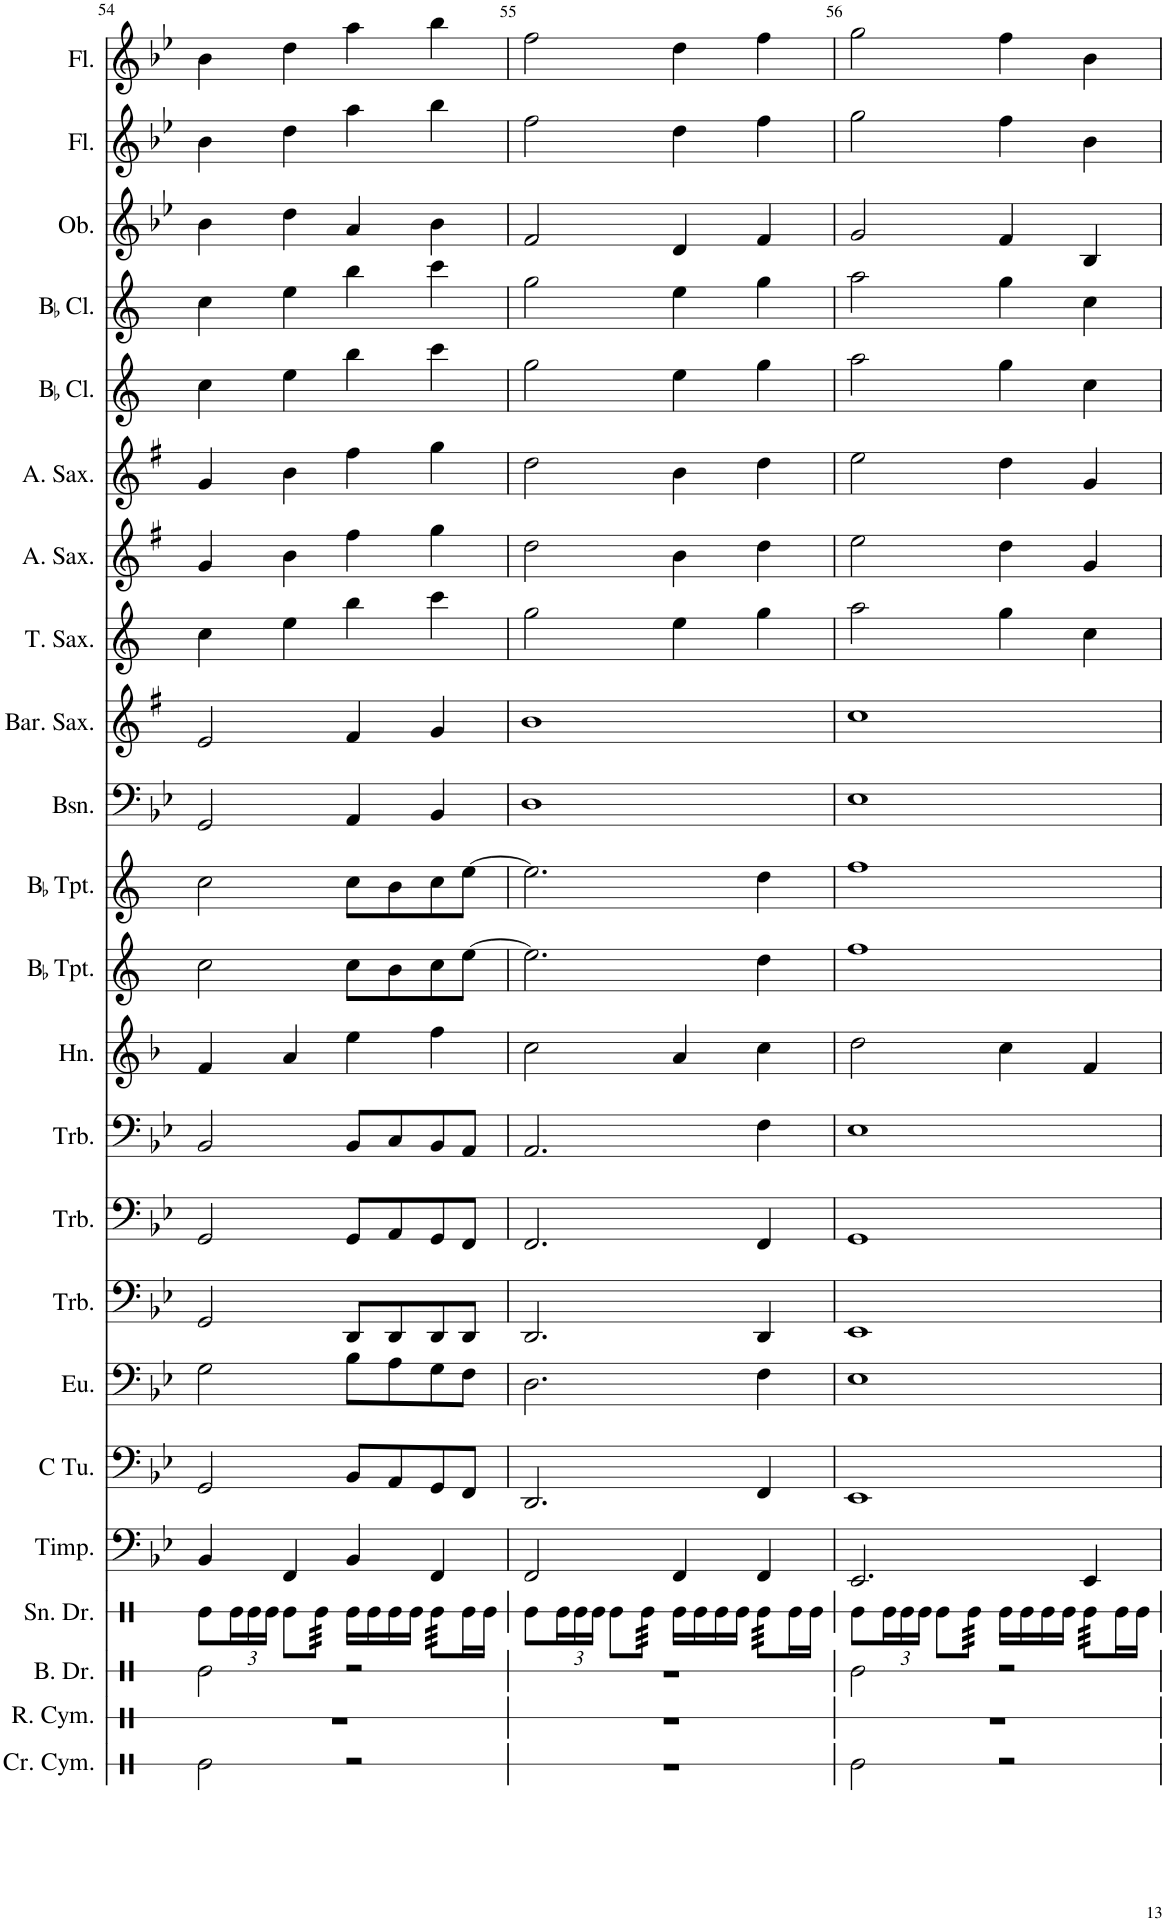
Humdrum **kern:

**kern	**kern	**kern	**kern	**kern	**kern	**kern	**kern	**kern	**kern	**kern	**kern	**kern	**kern	**kern	**kern	**kern	**kern	**kern	**kern	**kern	**kern	**kern
*part23	*part22	*part21	*part20	*part19	*part18	*part17	*part16	*part15	*part14	*part13	*part12	*part11	*part10	*part9	*part8	*part7	*part6	*part5	*part4	*part3	*part2	*part1
*staff23	*staff22	*staff21	*staff20	*staff19	*staff18	*staff17	*staff16	*staff15	*staff14	*staff13	*staff12	*staff11	*staff10	*staff9	*staff8	*staff7	*staff6	*staff5	*staff4	*staff3	*staff2	*staff1
*I"Crash Cymbal	*I"Ride Cymbal	*I"Bass Drum	*I"Snare Drum	*I"Timpani	*I"C Tuba	*I"Euphonium	*I"Trombone 3	*I"Trombone 2	*I"Trombone 1	*I"Horn	*I"BaccidentalFlat Trumpet	*I"BaccidentalFlat Trumpet	*I"Bassoon	*I"Baritone Saxophone	*I"Tenor Saxophone	*I"Alto Saxophone	*I"Alto Saxophone	*I"BaccidentalFlat Clarinet	*I"BaccidentalFlat Clarinet	*I"Oboe	*I"Flute	*I"Flute
*I'Cr. Cym.	*I'R. Cym.	*I'B. Dr.	*I'Sn. Dr.	*I'Timp.	*I'C Tu.	*I'Eu.	*I'Trb.	*I'Trb.	*I'Trb.	*I'Hn.	*I'BaccidentalFlat Tpt.	*I'BaccidentalFlat Tpt.	*I'Bsn.	*I'Bar. Sax.	*I'T. Sax.	*I'A. Sax.	*I'A. Sax.	*I'BaccidentalFlat Cl.	*I'BaccidentalFlat Cl.	*I'Ob.	*I'Fl.	*I'Fl.
!!LO:PB:g=z
*clefX	*clefX	*clefX	*clefX	*clefF4	*clefF4	*clefF4	*clefF4	*clefF4	*clefF4	*clefG2	*clefG2	*clefG2	*clefF4	*clefG2	*clefG2	*clefG2	*clefG2	*clefG2	*clefG2	*clefG2	*clefG2	*clefG2
*	*	*	*	*	*	*	*	*	*	*Trd4c7	*Trd1c2	*Trd1c2	*	*Trd12c21	*Trd8c14	*Trd5c9	*Trd5c9	*Trd1c2	*Trd1c2	*	*	*
*k[]	*k[]	*k[]	*k[]	*k[b-e-]	*k[b-e-]	*k[b-e-]	*k[b-e-]	*k[b-e-]	*k[b-e-]	*k[b-]	*k[]	*k[]	*k[b-e-]	*k[f#]	*k[]	*k[f#]	*k[f#]	*k[]	*k[]	*k[b-e-]	*k[b-e-]	*k[b-e-]
*M4/4	*M4/4	*M4/4	*M4/4	*M4/4	*M4/4	*M4/4	*M4/4	*M4/4	*M4/4	*M4/4	*M4/4	*M4/4	*M4/4	*M4/4	*M4/4	*M4/4	*M4/4	*M4/4	*M4/4	*M4/4	*M4/4	*M4/4
=54	=54	=54	=54	=54	=54	=54	=54	=54	=54	=54	=54	=54	=54	=54	=54	=54	=54	=54	=54	=54	=54	=54
2Re\	1r	2Re\	8Re\L	4BB-/	2GG/	2G\	2GG/	2GG/	2BB-/	4f/	2cc\	2cc\	2GG/	2e/	4cc\	4g/	4g/	4cc\	4cc\	4b-\	4b-\	4b-\
*	*	*	*Xbrackettup	*	*	*	*	*	*	*	*	*	*	*	*	*	*	*	*	*	*	*
.	.	.	24Re\L	.	.	.	.	.	.	.	.	.	.	.	.	.	.	.	.	.	.	.
.	.	.	24Re\	.	.	.	.	.	.	.	.	.	.	.	.	.	.	.	.	.	.	.
.	.	.	24Re\JJ	.	.	.	.	.	.	.	.	.	.	.	.	.	.	.	.	.	.	.
.	.	.	8Re\L	4FF/	.	.	.	.	.	4a/	.	.	.	.	4ee\	4b\	4b\	4ee\	4ee\	4dd\	4dd\	4dd\
*	*	*	*tremolo	*	*	*	*	*	*	*	*	*	*	*	*	*	*	*	*	*	*	*
.	.	.	64Re\	.	.	.	.	.	.	.	.	.	.	.	.	.	.	.	.	.	.	.
.	.	.	64Re\	.	.	.	.	.	.	.	.	.	.	.	.	.	.	.	.	.	.	.
.	.	.	64Re\	.	.	.	.	.	.	.	.	.	.	.	.	.	.	.	.	.	.	.
.	.	.	64Re\	.	.	.	.	.	.	.	.	.	.	.	.	.	.	.	.	.	.	.
.	.	.	64Re\	.	.	.	.	.	.	.	.	.	.	.	.	.	.	.	.	.	.	.
.	.	.	64Re\	.	.	.	.	.	.	.	.	.	.	.	.	.	.	.	.	.	.	.
.	.	.	64Re\	.	.	.	.	.	.	.	.	.	.	.	.	.	.	.	.	.	.	.
.	.	.	64Re\JJJJ	.	.	.	.	.	.	.	.	.	.	.	.	.	.	.	.	.	.	.
*	*	*	*Xtremolo	*	*	*	*	*	*	*	*	*	*	*	*	*	*	*	*	*	*	*
2r	.	2r	16Re\LL	4BB-/	8BB-/L	8B-\L	8DD/L	8GG/L	8BB-/L	4ee\	8cc\L	8cc\L	4AA/	4f#/	4bb\	4ff#\	4ff#\	4bb\	4bb\	4a/	4aa\	4aa\
.	.	.	16Re\	.	.	.	.	.	.	.	.	.	.	.	.	.	.	.	.	.	.	.
.	.	.	16Re\	.	8AA/	8A\	8DD/	8AA/	8C/	.	8b\	8b\	.	.	.	.	.	.	.	.	.	.
.	.	.	16Re\JJ	.	.	.	.	.	.	.	.	.	.	.	.	.	.	.	.	.	.	.
*	*	*	*tremolo	*	*	*	*	*	*	*	*	*	*	*	*	*	*	*	*	*	*	*
.	.	.	64Re\LLLL	4FF/	8GG/	8G\	8DD/	8GG/	8BB-/	4ff\	8cc\	8cc\	4BB-/	4g/	4ccc\	4gg\	4gg\	4ccc\	4ccc\	4b-\	4bb-\	4bb-\
.	.	.	64Re\	.	.	.	.	.	.	.	.	.	.	.	.	.	.	.	.	.	.	.
.	.	.	64Re\	.	.	.	.	.	.	.	.	.	.	.	.	.	.	.	.	.	.	.
.	.	.	64Re\	.	.	.	.	.	.	.	.	.	.	.	.	.	.	.	.	.	.	.
.	.	.	64Re\	.	.	.	.	.	.	.	.	.	.	.	.	.	.	.	.	.	.	.
.	.	.	64Re\	.	.	.	.	.	.	.	.	.	.	.	.	.	.	.	.	.	.	.
.	.	.	64Re\	.	.	.	.	.	.	.	.	.	.	.	.	.	.	.	.	.	.	.
.	.	.	64Re\	.	.	.	.	.	.	.	.	.	.	.	.	.	.	.	.	.	.	.
*	*	*	*Xtremolo	*	*	*	*	*	*	*	*	*	*	*	*	*	*	*	*	*	*	*
.	.	.	16Re\L	.	8FF/J	8F\J	8DD/J	8FF/J	8AA/J	.	[8ee\J	[8ee\J	.	.	.	.	.	.	.	.	.	.
.	.	.	16Re\JJ	.	.	.	.	.	.	.	.	.	.	.	.	.	.	.	.	.	.	.
=55	=55	=55	=55	=55	=55	=55	=55	=55	=55	=55	=55	=55	=55	=55	=55	=55	=55	=55	=55	=55	=55	=55
1r	1r	1r	8Re\L	2FF/	2.DD/	2.D\	2.DD/	2.FF/	2.AA/	2cc\	2.ee\]	2.ee\]	1D	1b	2gg\	2dd\	2dd\	2gg\	2gg\	2f/	2ff\	2ff\
.	.	.	24Re\L	.	.	.	.	.	.	.	.	.	.	.	.	.	.	.	.	.	.	.
.	.	.	24Re\	.	.	.	.	.	.	.	.	.	.	.	.	.	.	.	.	.	.	.
.	.	.	24Re\JJ	.	.	.	.	.	.	.	.	.	.	.	.	.	.	.	.	.	.	.
.	.	.	8Re\L	.	.	.	.	.	.	.	.	.	.	.	.	.	.	.	.	.	.	.
*	*	*	*tremolo	*	*	*	*	*	*	*	*	*	*	*	*	*	*	*	*	*	*	*
.	.	.	64Re\	.	.	.	.	.	.	.	.	.	.	.	.	.	.	.	.	.	.	.
.	.	.	64Re\	.	.	.	.	.	.	.	.	.	.	.	.	.	.	.	.	.	.	.
.	.	.	64Re\	.	.	.	.	.	.	.	.	.	.	.	.	.	.	.	.	.	.	.
.	.	.	64Re\	.	.	.	.	.	.	.	.	.	.	.	.	.	.	.	.	.	.	.
.	.	.	64Re\	.	.	.	.	.	.	.	.	.	.	.	.	.	.	.	.	.	.	.
.	.	.	64Re\	.	.	.	.	.	.	.	.	.	.	.	.	.	.	.	.	.	.	.
.	.	.	64Re\	.	.	.	.	.	.	.	.	.	.	.	.	.	.	.	.	.	.	.
.	.	.	64Re\JJJJ	.	.	.	.	.	.	.	.	.	.	.	.	.	.	.	.	.	.	.
*	*	*	*Xtremolo	*	*	*	*	*	*	*	*	*	*	*	*	*	*	*	*	*	*	*
.	.	.	16Re\LL	4FF/	.	.	.	.	.	4a/	.	.	.	.	4ee\	4b\	4b\	4ee\	4ee\	4d/	4dd\	4dd\
.	.	.	16Re\	.	.	.	.	.	.	.	.	.	.	.	.	.	.	.	.	.	.	.
.	.	.	16Re\	.	.	.	.	.	.	.	.	.	.	.	.	.	.	.	.	.	.	.
.	.	.	16Re\JJ	.	.	.	.	.	.	.	.	.	.	.	.	.	.	.	.	.	.	.
*	*	*	*tremolo	*	*	*	*	*	*	*	*	*	*	*	*	*	*	*	*	*	*	*
.	.	.	64Re\LLLL	4FF/	4FF/	4F\	4DD/	4FF/	4F\	4cc\	4dd\	4dd\	.	.	4gg\	4dd\	4dd\	4gg\	4gg\	4f/	4ff\	4ff\
.	.	.	64Re\	.	.	.	.	.	.	.	.	.	.	.	.	.	.	.	.	.	.	.
.	.	.	64Re\	.	.	.	.	.	.	.	.	.	.	.	.	.	.	.	.	.	.	.
.	.	.	64Re\	.	.	.	.	.	.	.	.	.	.	.	.	.	.	.	.	.	.	.
.	.	.	64Re\	.	.	.	.	.	.	.	.	.	.	.	.	.	.	.	.	.	.	.
.	.	.	64Re\	.	.	.	.	.	.	.	.	.	.	.	.	.	.	.	.	.	.	.
.	.	.	64Re\	.	.	.	.	.	.	.	.	.	.	.	.	.	.	.	.	.	.	.
.	.	.	64Re\	.	.	.	.	.	.	.	.	.	.	.	.	.	.	.	.	.	.	.
*	*	*	*Xtremolo	*	*	*	*	*	*	*	*	*	*	*	*	*	*	*	*	*	*	*
.	.	.	16Re\L	.	.	.	.	.	.	.	.	.	.	.	.	.	.	.	.	.	.	.
.	.	.	16Re\JJ	.	.	.	.	.	.	.	.	.	.	.	.	.	.	.	.	.	.	.
=56	=56	=56	=56	=56	=56	=56	=56	=56	=56	=56	=56	=56	=56	=56	=56	=56	=56	=56	=56	=56	=56	=56
2Re\	1r	2Re\	8Re\L	2.EE-/	1EE-	1E-	1EE-	1GG	1E-	2dd\	1ff	1ff	1E-	1cc	2aa\	2ee\	2ee\	2aa\	2aa\	2g/	2gg\	2gg\
.	.	.	24Re\L	.	.	.	.	.	.	.	.	.	.	.	.	.	.	.	.	.	.	.
.	.	.	24Re\	.	.	.	.	.	.	.	.	.	.	.	.	.	.	.	.	.	.	.
.	.	.	24Re\JJ	.	.	.	.	.	.	.	.	.	.	.	.	.	.	.	.	.	.	.
.	.	.	8Re\L	.	.	.	.	.	.	.	.	.	.	.	.	.	.	.	.	.	.	.
*	*	*	*tremolo	*	*	*	*	*	*	*	*	*	*	*	*	*	*	*	*	*	*	*
.	.	.	64Re\	.	.	.	.	.	.	.	.	.	.	.	.	.	.	.	.	.	.	.
.	.	.	64Re\	.	.	.	.	.	.	.	.	.	.	.	.	.	.	.	.	.	.	.
.	.	.	64Re\	.	.	.	.	.	.	.	.	.	.	.	.	.	.	.	.	.	.	.
.	.	.	64Re\	.	.	.	.	.	.	.	.	.	.	.	.	.	.	.	.	.	.	.
.	.	.	64Re\	.	.	.	.	.	.	.	.	.	.	.	.	.	.	.	.	.	.	.
.	.	.	64Re\	.	.	.	.	.	.	.	.	.	.	.	.	.	.	.	.	.	.	.
.	.	.	64Re\	.	.	.	.	.	.	.	.	.	.	.	.	.	.	.	.	.	.	.
.	.	.	64Re\JJJJ	.	.	.	.	.	.	.	.	.	.	.	.	.	.	.	.	.	.	.
*	*	*	*Xtremolo	*	*	*	*	*	*	*	*	*	*	*	*	*	*	*	*	*	*	*
2r	.	2r	16Re\LL	.	.	.	.	.	.	4cc\	.	.	.	.	4gg\	4dd\	4dd\	4gg\	4gg\	4f/	4ff\	4ff\
.	.	.	16Re\	.	.	.	.	.	.	.	.	.	.	.	.	.	.	.	.	.	.	.
.	.	.	16Re\	.	.	.	.	.	.	.	.	.	.	.	.	.	.	.	.	.	.	.
.	.	.	16Re\JJ	.	.	.	.	.	.	.	.	.	.	.	.	.	.	.	.	.	.	.
*	*	*	*tremolo	*	*	*	*	*	*	*	*	*	*	*	*	*	*	*	*	*	*	*
.	.	.	64Re\LLLL	4EE-/	.	.	.	.	.	4f/	.	.	.	.	4cc\	4g/	4g/	4cc\	4cc\	4B-/	4b-\	4b-\
.	.	.	64Re\	.	.	.	.	.	.	.	.	.	.	.	.	.	.	.	.	.	.	.
.	.	.	64Re\	.	.	.	.	.	.	.	.	.	.	.	.	.	.	.	.	.	.	.
.	.	.	64Re\	.	.	.	.	.	.	.	.	.	.	.	.	.	.	.	.	.	.	.
.	.	.	64Re\	.	.	.	.	.	.	.	.	.	.	.	.	.	.	.	.	.	.	.
.	.	.	64Re\	.	.	.	.	.	.	.	.	.	.	.	.	.	.	.	.	.	.	.
.	.	.	64Re\	.	.	.	.	.	.	.	.	.	.	.	.	.	.	.	.	.	.	.
.	.	.	64Re\	.	.	.	.	.	.	.	.	.	.	.	.	.	.	.	.	.	.	.
*	*	*	*Xtremolo	*	*	*	*	*	*	*	*	*	*	*	*	*	*	*	*	*	*	*
.	.	.	16Re\L	.	.	.	.	.	.	.	.	.	.	.	.	.	.	.	.	.	.	.
.	.	.	16Re\JJ	.	.	.	.	.	.	.	.	.	.	.	.	.	.	.	.	.	.	.
=	=	=	=	=	=	=	=	=	=	=	=	=	=	=	=	=	=	=	=	=	=	=
*-	*-	*-	*-	*-	*-	*-	*-	*-	*-	*-	*-	*-	*-	*-	*-	*-	*-	*-	*-	*-	*-	*-
